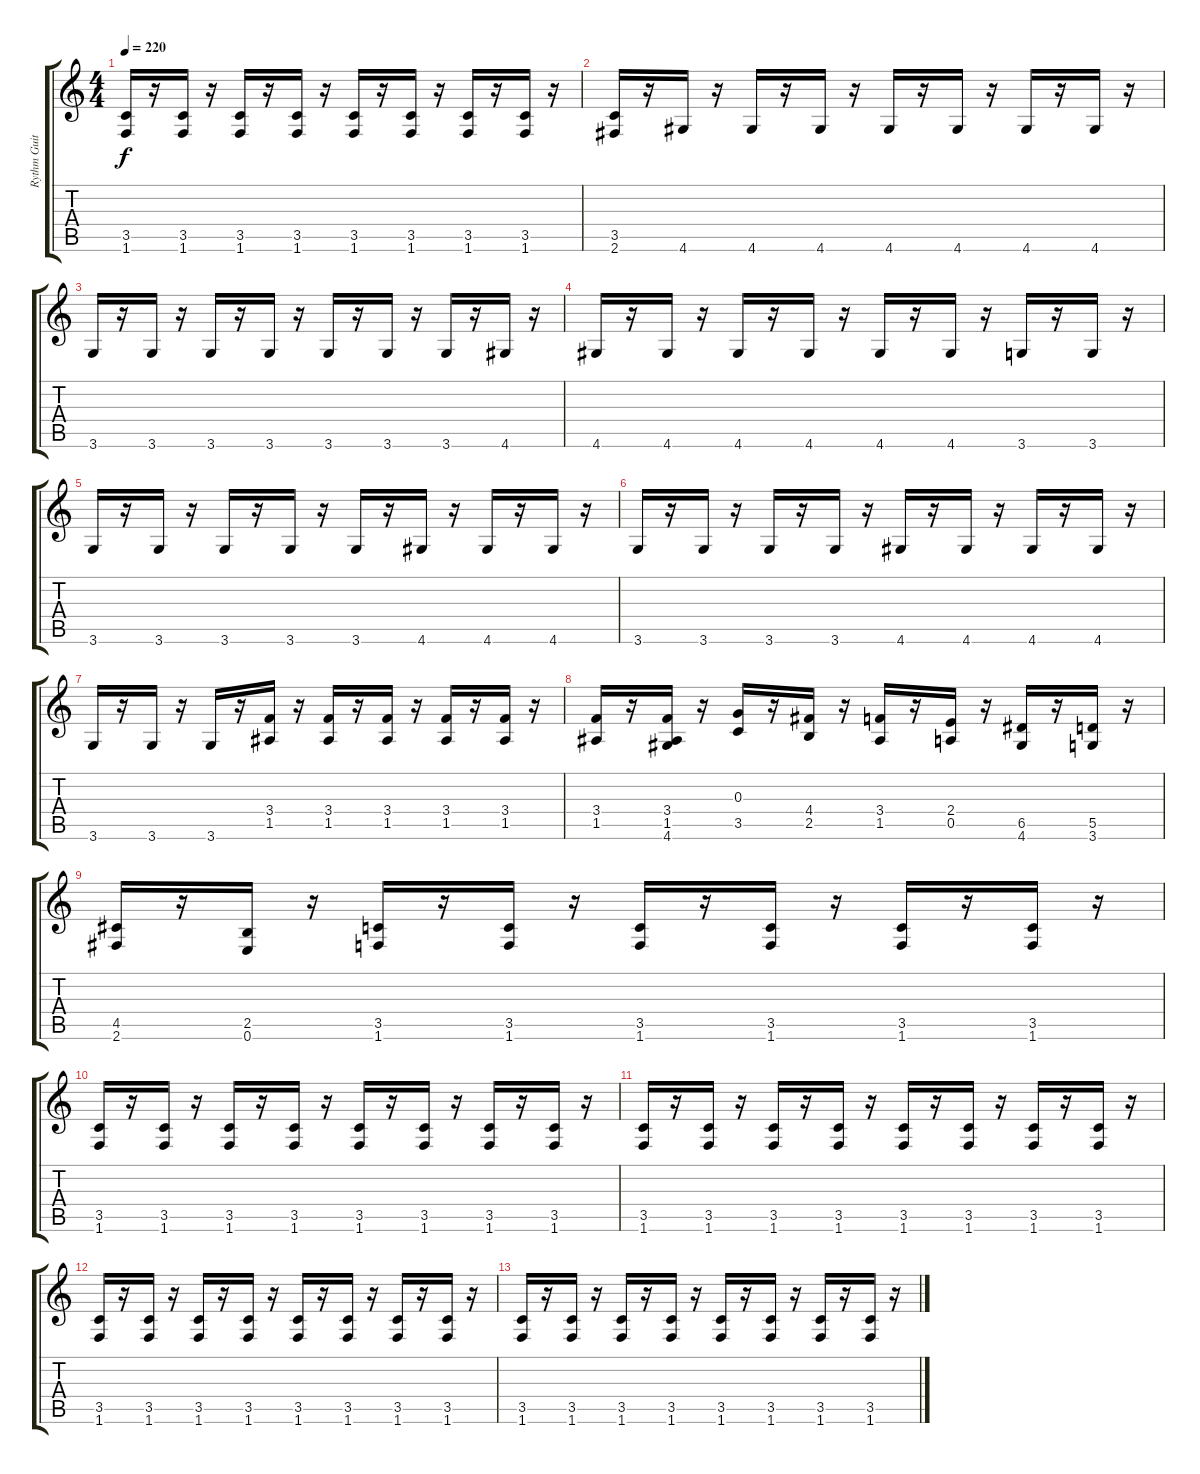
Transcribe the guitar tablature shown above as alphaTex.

\track ("Rythm Guitar " "Rythm Guit") {instrument distortionguitar}
\staff {score tabs}
\tuning (E4 B3 G3 D3 A2 E2) {hide}
\ts (4 4)
\tempo 220
\clef g2
\ks c
(3.5 1.6).16{dy f} r.16 (3.5 1.6).16 r.16 (3.5 1.6).16 r.16 (3.5 1.6).16 r.16 (3.5 1.6).16 r.16 (3.5 1.6).16 r.16 (3.5 1.6).16 r.16 (3.5 1.6).16 r.16 |
(3.5 2.6).16 r.16 4.6.16 r.16 4.6.16 r.16 4.6.16 r.16 4.6.16 r.16 4.6.16 r.16 4.6.16 r.16 4.6.16 r.16 |
3.6.16 r.16 3.6.16 r.16 3.6.16 r.16 3.6.16 r.16 3.6.16 r.16 3.6.16 r.16 3.6.16 r.16 4.6.16 r.16 |
4.6.16 r.16 4.6.16 r.16 4.6.16 r.16 4.6.16 r.16 4.6.16 r.16 4.6.16 r.16 3.6.16 r.16 3.6.16 r.16 |
3.6.16 r.16 3.6.16 r.16 3.6.16 r.16 3.6.16 r.16 3.6.16 r.16 4.6.16 r.16 4.6.16 r.16 4.6.16 r.16 |
3.6.16 r.16 3.6.16 r.16 3.6.16 r.16 3.6.16 r.16 4.6.16 r.16 4.6.16 r.16 4.6.16 r.16 4.6.16 r.16 |
3.6.16 r.16 3.6.16 r.16 3.6.16 r.16 (3.4 1.5).16 r.16 (3.4 1.5).16 r.16 (3.4 1.5).16 r.16 (3.4 1.5).16 r.16 (3.4 1.5).16 r.16 |
(3.4 1.5).16 r.16 (3.4 1.5 4.6).16 r.16 (0.3 3.5).16 r.16 (4.4 2.5).16 r.16 (3.4 1.5).16 r.16 (2.4 0.5).16 r.16 (6.5 4.6).16 r.16 (5.5 3.6).16 r.16 |
(4.5 2.6).16 r.16 (2.5 0.6).16 r.16 (3.5 1.6).16 r.16 (3.5 1.6).16 r.16 (3.5 1.6).16 r.16 (3.5 1.6).16 r.16 (3.5 1.6).16 r.16 (3.5 1.6).16 r.16 |
(3.5 1.6).16 r.16 (3.5 1.6).16 r.16 (3.5 1.6).16 r.16 (3.5 1.6).16 r.16 (3.5 1.6).16 r.16 (3.5 1.6).16 r.16 (3.5 1.6).16 r.16 (3.5 1.6).16 r.16 |
(3.5 1.6).16 r.16 (3.5 1.6).16 r.16 (3.5 1.6).16 r.16 (3.5 1.6).16 r.16 (3.5 1.6).16 r.16 (3.5 1.6).16 r.16 (3.5 1.6).16 r.16 (3.5 1.6).16 r.16 |
(3.5 1.6).16 r.16 (3.5 1.6).16 r.16 (3.5 1.6).16 r.16 (3.5 1.6).16 r.16 (3.5 1.6).16 r.16 (3.5 1.6).16 r.16 (3.5 1.6).16 r.16 (3.5 1.6).16 r.16 |
(3.5 1.6).16 r.16 (3.5 1.6).16 r.16 (3.5 1.6).16 r.16 (3.5 1.6).16 r.16 (3.5 1.6).16 r.16 (3.5 1.6).16 r.16 (3.5 1.6).16 r.16 (3.5 1.6).16 r.16
